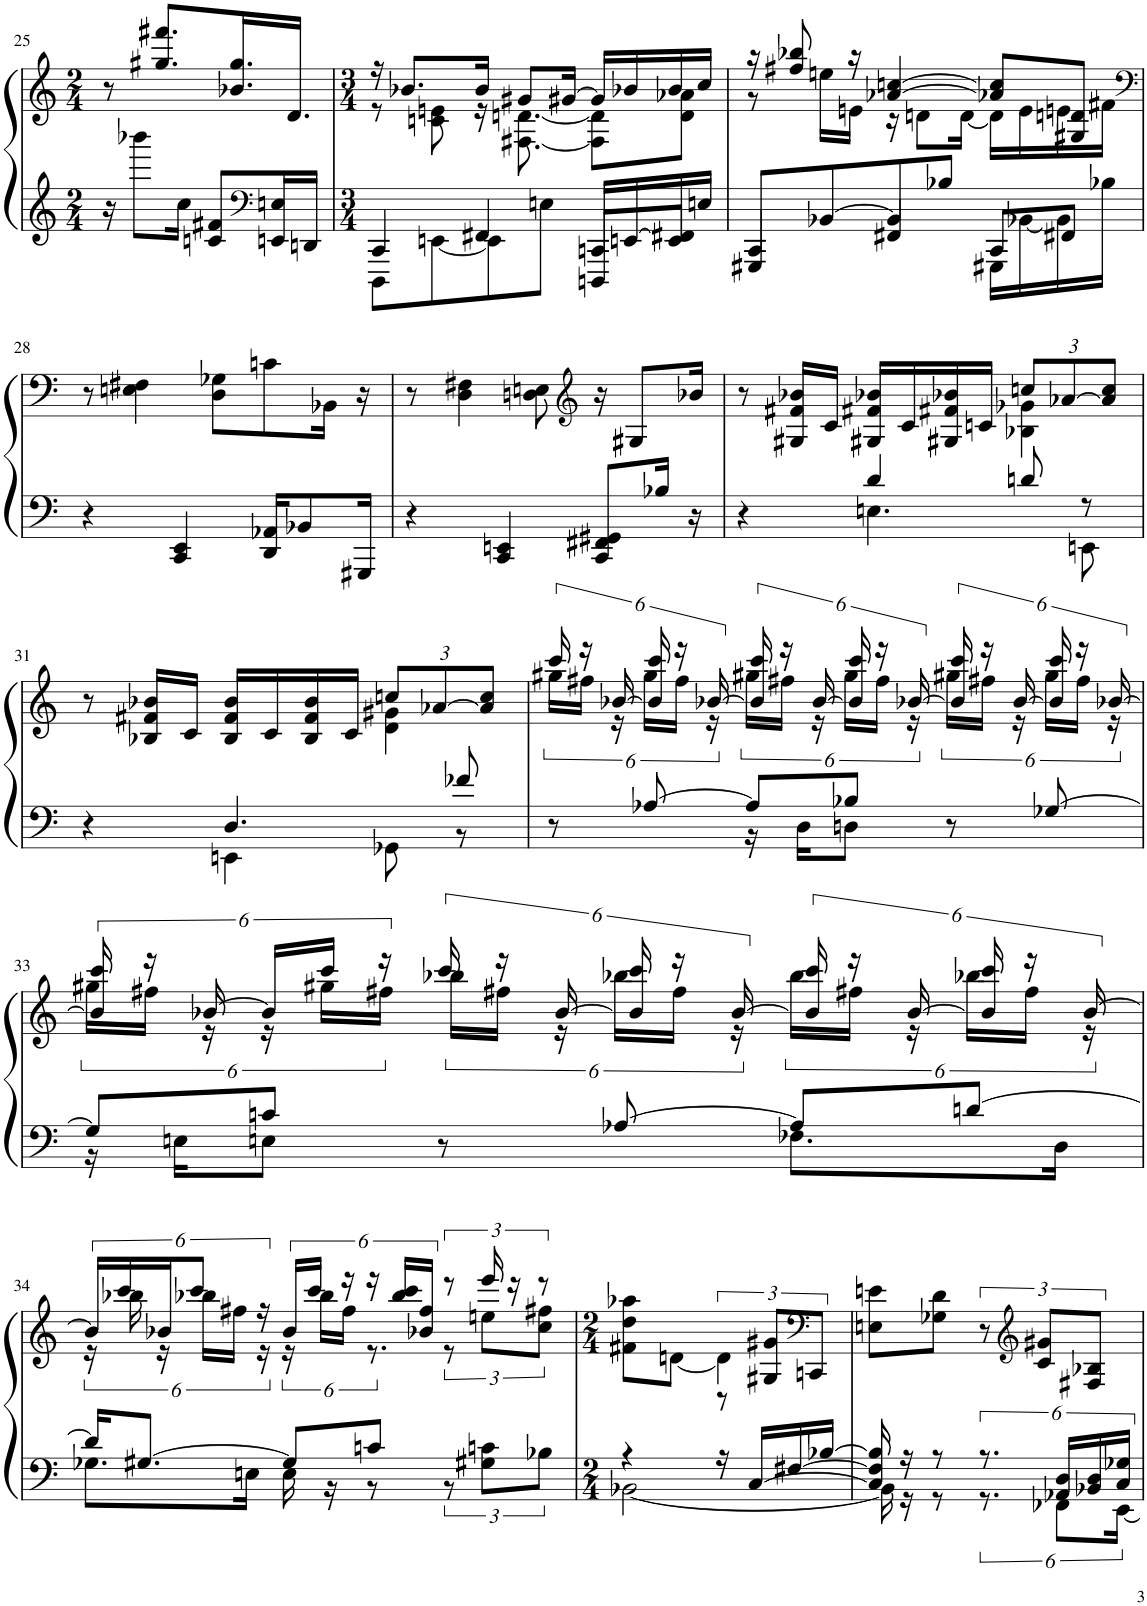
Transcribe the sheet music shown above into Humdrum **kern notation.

**kern	**kern
*part1	*part1
*staff2	*staff1
*I"Piano	*
*I'Pno.	*
!!LO:PB:g=z
*clefG2	*clefG2
*k[]	*k[]
*M2/4	*M2/4
=25	=25
16r	8r
8bbb-X\L	.
.	8.gg#X/ 8.fff#X/L
16cc\Jk	.
8cn/ 8f#X/L	.
.	16.b-X/ 16.gg#/L
*clefF4	*
16EEn/ 16En/L	.
.	16.d/JJ
16DDn/JJ	.
=26	=26
*M3/4	*M3/4
*^	*^
8DDD\L	4CC/	16r	8r
.	.	8.b-X/L	.
[8EEn\	.	.	8cn\ 8en\
8EE\]	4FF#X/	16b-/Jk	16r
.	.	8g#X/L	[8.F#X\ [8.dn\
8En\J	.	.	.
.	.	[16g#X/Jk	.
16DDDn/LL	8CCn/L	16g#/LL]	8F#\] 8d\]L
[16EEn/	.	16b-X/	.
16EE/]	8FF#X/J	16b-/	8d\ 8a-X\J
16En/JJ	.	16cc/JJ	.
=27	=27	=27	=27
8GGG#X/L	4CC/	16r	8r
.	.	8ff#X/ 8bb-X/	.
[8BB-X/	.	.	16een\LL
.	.	16r	16en\JJ
8BB-/]	4FF#X/	[4a-X/ [4ccn/	16r
.	.	.	8dn\L
8B-X/J	.	.	.
.	.	.	[16d\Jk
16GGG#X\LL	8CC/L	8a-X/] 8cc/]L	16d\LL]
[16BB-X\	.	.	16e\
16BB-\]	8FF#X/J	8G#X/ 8dn/J	16en\
16B-X\JJ	.	.	16f#X\JJ
*v	*v	*	*
*	*v	*v
!!LO:LB:g=z
=28	=28
*	*clefF4
4r	8r
.	4En\ 4F#X\
4CC/ 4EE/	.
.	8D\ 8G-X\L
16DD/ 16AA-X/KL	8cn\
8BB-X/	.
.	16BB-X\Jk
16GGG#X/Jk	16r
=29	=29
4r	8r
.	4D\ 4F#X\
4CC/ 4EEn/	.
.	8Dn\ 8En\
*	*clefG2
8CC/ 8FF#X/ 8GG#X/L	16r
.	8G#X/L
16B-X/Jk	.
16r	16b-X/Jk
=30	=30
*^	*^
4r	4ryy	8r	2ryy
.	.	16G#X/ 16f#X/ 16b-X/LL	.
.	.	16c/JJ	.
4d/	4.En\	16G#X/ 16f#X/ 16b-X/LL	.
.	.	16c/	.
.	.	16G#X/ 16f#X/ 16b-X/	.
.	.	16cn/JJ	.
*	*	*Xbrackettup	*
8dn/	.	12ccn/L	4B-X\ 4g-X\
.	.	[12a-X/	.
8r	8EEn\	.	.
.	.	12a-/] 12cc/J	.
!!LO:LB:g=z	!!
=31	=31	=31	=31
4r	4ryy	8r	2ryy
.	.	16B-X/ 16f#X/ 16b-X/LL	.
.	.	16c/JJ	.
4.D/	4EEn\	16B-/ 16f#/ 16b-/LL	.
.	.	16c/	.
.	.	16B-/ 16f#/ 16b-/	.
.	.	16c/JJ	.
.	8GG-X\	12ccn/L	4d\ 4g#X\
.	.	[12a-X/	.
8f-X/	8r	.	.
.	.	12a-/] 12cc/J	.
=32	=32	=32	=32
*	*	*brackettup	*
8r	4ryy	24ccc/	24gg#X\LL
.	.	24r	24ff#X\JJ
.	.	[24b-X/	24r
[8A-X/	.	24b-/] 24ccc/	24gg#\LL
.	.	24r	24ff#\JJ
.	.	[24b-X/	24r
8A-/L]	16r	24b-/] 24ccc/	24gg#X\LL
.	.	24r	24ff#X\JJ
.	16D\KL	.	.
.	.	[24b-/	24r
8B-X/J	8Dn\J	24b-/] 24ccc/	24gg#\LL
.	.	24r	24ff#\JJ
.	.	[24b-X/	24r
8r	4ryy	24b-/] 24ccc/	24gg#X\LL
.	.	24r	24ff#X\JJ
.	.	[24b-/	24r
[8G-X/	.	24b-/] 24ccc/	24gg#\LL
.	.	24r	24ff#\JJ
.	.	[24b-X/	24r
!!LO:LB:g=z	!!
=33	=33	=33	=33
8G-/L]	16r	24b-/] 24ccc/	24gg#X\LL
.	.	24r	24ff#X\JJ
.	16En\KL	.	.
.	.	[24b-X/	24r
8cn/J	8En\J	24b-/LL]	24r
.	.	24ccc/JJ	24gg#X\LL
.	.	24r	24ff#X\JJ
8r	4ryy	24ccc/	24bb-X\LL
.	.	24r	24ff#X\JJ
.	.	[24b-/	24r
[8A-X/	.	24b-/] 24ccc/	24bb-X\LL
.	.	24r	24ff#\JJ
.	.	[24b-/	24r
8A-/L]	8.F-X\L	24b-/] 24ccc/	24bb-\LL
.	.	24r	24ff#X\JJ
.	.	[24b-/	24r
[8dn/J	.	24b-/] 24ccc/	24bb-X\LL
.	.	24r	24ff#\JJ
.	16D\Jk	.	.
.	.	[24b-/	24r
!!LO:LB:g=z	!!
=34	=34	=34	=34
16d/KL]	8.G-X\L	24b-/LL]	24r
.	.	24ccc/	24bb-X\
[8.G#X/J	.	.	.
.	.	24b-X/J	24r
.	.	12ccc/J	24bb-X\LL
.	.	.	24ff#X\JJ
.	16En\Jk	.	.
.	.	24r	24r
8G#/L]	16E\	24b-/LL	24r
.	.	24ccc/JJ	24bb-\LL
.	16r	.	.
.	.	24r	24ff#\JJ
8cn/J	8r	24r	12.r
.	.	24bb-/ 24ccc/LL	.
.	.	24b-X/ 24ff#/JJ	.
4ryy	12r	12r	12r
.	12G#X\ 12cn\L	24eee/	12een\L
.	.	24r	.
.	12B-X\J	12r	12cc\ 12ff#X\J
=35	=35	=35	=35
*M2/4	*	*M2/4	*
4r	[2BB-X\	8f#X\ 8dd\ 8aa-X\L	4ryy
.	.	[8dn\J	.
16r	.	4d\]	12r
[16C/LL	.	.	.
.	.	.	12G#X/ 12g#X/L
[16F#X/	.	.	.
*	*	*clefF4	*
.	.	.	12CCn/J
[16B-X/JJ	.	.	.
*	*	*v	*v
=36	=36	=36
16C/] 16F#/] 16B-/]	16BB-\]	8En\ 8en\L
16r	16r	.
8r	8r	8G-X\ 8d\J
12.r	12.r	12r
*	*	*clefG2
.	.	12c/ 12g#X/L
24AA-X/ 24D/LL	12FF-X\L	.
24BB-X/ 24D/	.	12F#X/ 12B-X/J
24C/ 24G-X/JJ	[24EE\Jk	.
*v	*v	*
=	=
*-	*-
